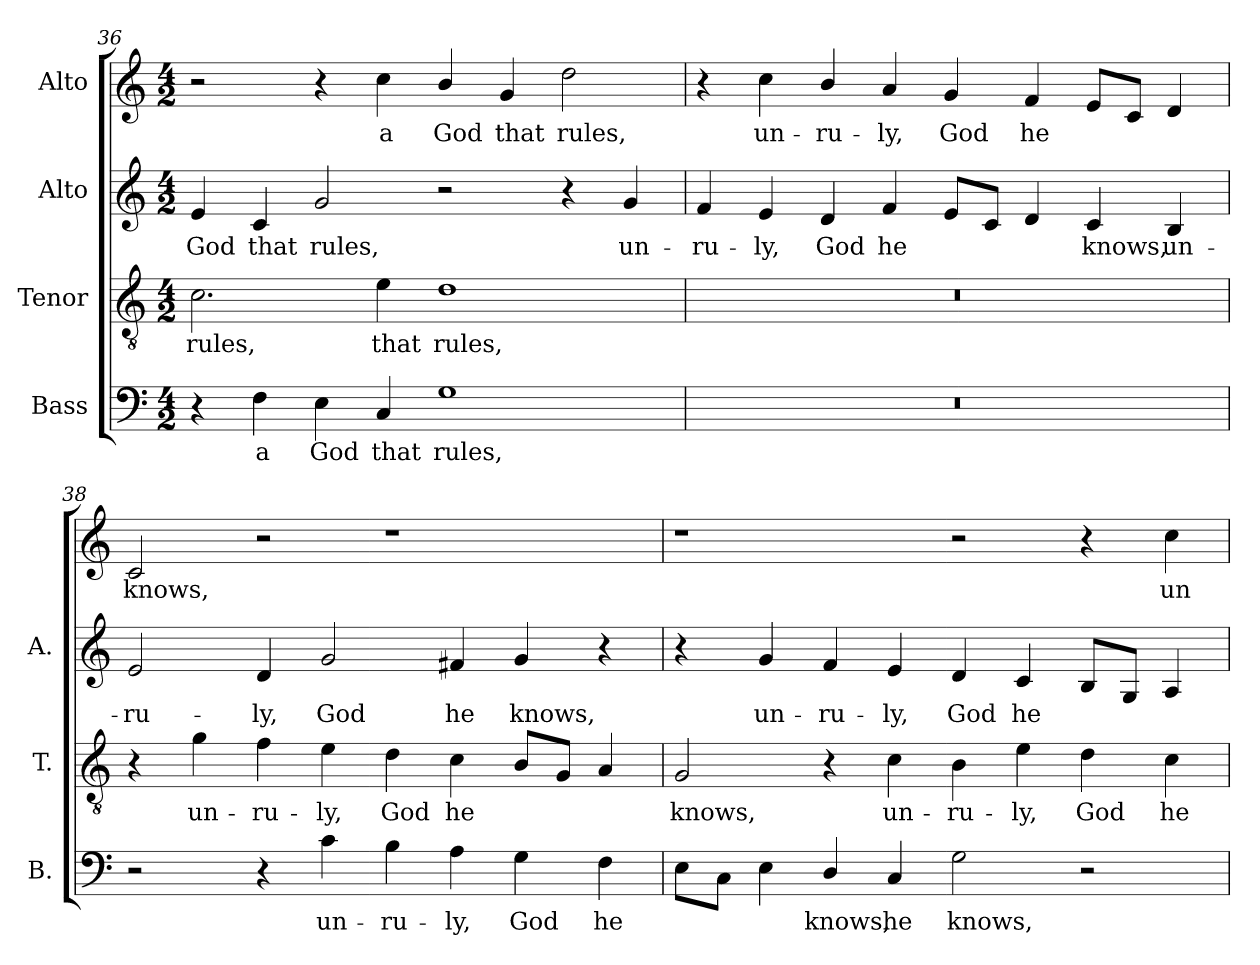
**kern	**text	**kern	**text	**kern	**text	**kern	**text
*part4	*part4	*part3	*part3	*part2	*part2	*part1	*part1
*staff4	*staff4	*staff3	*staff3	*staff2	*staff2	*staff1	*staff1
*I"Bass	*	*I"Tenor	*	*I"Alto	*	*I"Alto	*
*I'B.	*	*I'T.	*	*I'A.	*	*	*
*clefF4	*	*clefGv2	*	*clefG2	*	*clefG2	*
*	*	*ITrd7c12	*	*	*	*	*
*k[]	*	*k[]	*	*k[]	*	*k[]	*
*C:	*	*C:	*	*C:	*	*C:	*
*M4/2	*	*M4/2	*	*M4/2	*	*M4/2	*
=36	=36	=36	=36	=36	=36	=36	=36
!	!	!	!LO:LY:b:color=#000000	!	!	!	!
!	!	!	!	!	!LO:LY:b:color=#000000	!	!
4r	.	2.Ci\	rules,	4ei/	God	2r	.
!	!LO:LY:b:color=#000000	!	!	!	!	!	!
!	!	!	!	!	!LO:LY:b:color=#000000	!	!
4Fi\	a	.	.	4ci/	that	.	.
!	!LO:LY:b:color=#000000	!	!	!	!	!	!
!	!	!	!	!	!LO:LY:b:color=#000000	!	!
4Ei\	God	.	.	2gi/	rules,	4r	.
!	!LO:LY:b:color=#000000	!	!	!	!	!	!
!	!	!	!LO:LY:b:color=#000000	!	!	!	!
!	!	!	!	!	!	!	!LO:LY:b:color=#000000
4Ci/	that	4Ei\	that	.	.	4cci\	a
!	!LO:LY:b:color=#000000	!	!	!	!	!	!
!	!	!	!LO:LY:b:color=#000000	!	!	!	!
!	!	!	!	!	!	!	!LO:LY:b:color=#000000
1Gi	rules,	1Di	rules,	2r	.	4bi/	God
!	!	!	!	!	!	!	!LO:LY:b:color=#000000
.	.	.	.	.	.	4gi/	that
!	!	!	!	!	!	!	!LO:LY:b:color=#000000
.	.	.	.	4r	.	2ddi\	rules,
!	!	!	!	!	!LO:LY:b:color=#000000	!	!
.	.	.	.	4gi/	un-	.	.
=37	=37	=37	=37	=37	=37	=37	=37
!LO:N:vis=1	!	!LO:N:vis=1	!	!	!	!	!
!	!	!	!	!	!LO:LY:b:color=#000000	!	!
0r	.	0r	.	4fi/	-ru-	4r	.
!	!	!	!	!	!LO:LY:b:color=#000000	!	!
!	!	!	!	!	!	!	!LO:LY:b:color=#000000
.	.	.	.	4ei/	-ly,	4cci\	un-
!	!	!	!	!	!LO:LY:b:color=#000000	!	!
!	!	!	!	!	!	!	!LO:LY:b:color=#000000
.	.	.	.	4di/	God	4bi/	-ru-
!	!	!	!	!	!LO:LY:b:color=#000000	!	!
!	!	!	!	!	!	!	!LO:LY:b:color=#000000
.	.	.	.	4fi/	he	4ai/	-ly,
!	!	!	!	!	!	!	!LO:LY:b:color=#000000
.	.	.	.	8ei/L	.	4gi/	God
.	.	.	.	8ci/J	.	.	.
!	!	!	!	!	!	!	!LO:LY:b:color=#000000
.	.	.	.	4di/	.	4fi/	he
!	!	!	!	!	!LO:LY:b:color=#000000	!	!
.	.	.	.	4ci/	knows,	8ei/L	.
.	.	.	.	.	.	8ci/J	.
!	!	!	!	!	!LO:LY:b:color=#000000	!	!
.	.	.	.	4Bi/	un-	4di/	.
!!LO:PB:g=z
=38	=38	=38	=38	=38	=38	=38	=38
!	!	!	!	!	!LO:LY:b:color=#000000	!	!
!	!	!	!	!	!	!	!LO:LY:b:color=#000000
2r	.	4r	.	2ei/	-ru-	2ci/	knows,
!	!	!	!LO:LY:b:color=#000000	!	!	!	!
.	.	4Gi\	un-	.	.	.	.
!	!	!	!LO:LY:b:color=#000000	!	!	!	!
!	!	!	!	!	!LO:LY:b:color=#000000	!	!
4r	.	4Fi\	-ru-	4di/	-ly,	2r	.
!	!LO:LY:b:color=#000000	!	!	!	!	!	!
!	!	!	!LO:LY:b:color=#000000	!	!	!	!
!	!	!	!	!	!LO:LY:b:color=#000000	!	!
4ci\	un-	4Ei\	-ly,	2gi/	God	.	.
!	!LO:LY:b:color=#000000	!	!	!	!	!	!
!	!	!	!LO:LY:b:color=#000000	!	!	!	!
4Bi\	-ru-	4Di\	God	.	.	1r	.
!	!LO:LY:b:color=#000000	!	!	!	!	!	!
!	!	!	!LO:LY:b:color=#000000	!	!	!	!
!	!	!	!	!	!LO:LY:b:color=#000000	!	!
4Ai\	-ly,	4Ci\	he	4f#Xi/	he	.	.
!	!LO:LY:b:color=#000000	!	!	!	!	!	!
!	!	!	!	!	!LO:LY:b:color=#000000	!	!
4Gi\	God	8BBi/L	.	4gi/	knows,	.	.
.	.	8GGi/J	.	.	.	.	.
!	!LO:LY:b:color=#000000	!	!	!	!	!	!
4Fi\	he	4AAi/	.	4r	.	.	.
=39	=39	=39	=39	=39	=39	=39	=39
!	!	!	!LO:LY:b:color=#000000	!	!	!	!
8Ei\L	.	2GGi/	knows,	4r	.	1r	.
8Ci\J	.	.	.	.	.	.	.
!	!	!	!	!	!LO:LY:b:color=#000000	!	!
4Ei\	.	.	.	4gi/	un-	.	.
!	!LO:LY:b:color=#000000	!	!	!	!	!	!
!	!	!	!	!	!LO:LY:b:color=#000000	!	!
4Di/	knows,	4r	.	4fi/	-ru-	.	.
!	!LO:LY:b:color=#000000	!	!	!	!	!	!
!	!	!	!LO:LY:b:color=#000000	!	!	!	!
!	!	!	!	!	!LO:LY:b:color=#000000	!	!
4Ci/	he	4Ci\	un-	4ei/	-ly,	.	.
!	!LO:LY:b:color=#000000	!	!	!	!	!	!
!	!	!	!LO:LY:b:color=#000000	!	!	!	!
!	!	!	!	!	!LO:LY:b:color=#000000	!	!
2Gi\	knows,	4BBi\	-ru-	4di/	God	2r	.
!	!	!	!LO:LY:b:color=#000000	!	!	!	!
!	!	!	!	!	!LO:LY:b:color=#000000	!	!
.	.	4Ei\	-ly,	4ci/	he	.	.
!	!	!	!LO:LY:b:color=#000000	!	!	!	!
2r	.	4Di\	God	8Bi/L	.	4r	.
.	.	.	.	8Gi/J	.	.	.
!	!	!	!LO:LY:b:color=#000000	!	!	!	!
!	!	!	!	!	!	!	!LO:LY:b:color=#000000
.	.	4Ci\	he	4Ai/	.	4cci\	un-
=	=	=	=	=	=	=	=
*-	*-	*-	*-	*-	*-	*-	*-
